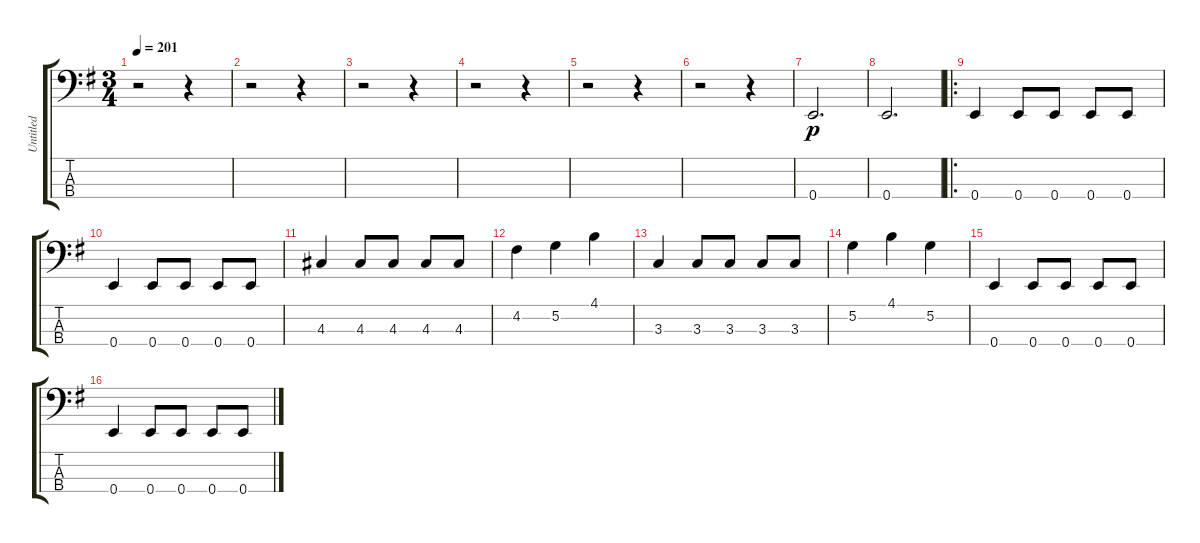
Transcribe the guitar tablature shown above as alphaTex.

\track ("Untitled" "Untitled") {instrument electricbassfinger}
\staff {score tabs}
\tuning (G2 D2 A1 E1) {hide}
\ts (3 4)
\tempo 201
\clef f4
\ks g
r.2{dy f} r.4 |
r.2 r.4 |
r.2 r.4 |
r.2 r.4 |
r.2 r.4 |
r.2 r.4 |
0.4.2{d dy p} |
0.4.2{d} |
\ro
0.4.4 0.4.8 0.4.8 0.4.8 0.4.8 |
0.4.4 0.4.8 0.4.8 0.4.8 0.4.8 |
4.3.4 4.3.8 4.3.8 4.3.8 4.3.8 |
4.2.4 5.2.4 4.1.4 |
3.3.4 3.3.8 3.3.8 3.3.8 3.3.8 |
5.2.4 4.1.4 5.2.4 |
0.4.4 0.4.8 0.4.8 0.4.8 0.4.8 |
0.4.4 0.4.8 0.4.8 0.4.8 0.4.8
